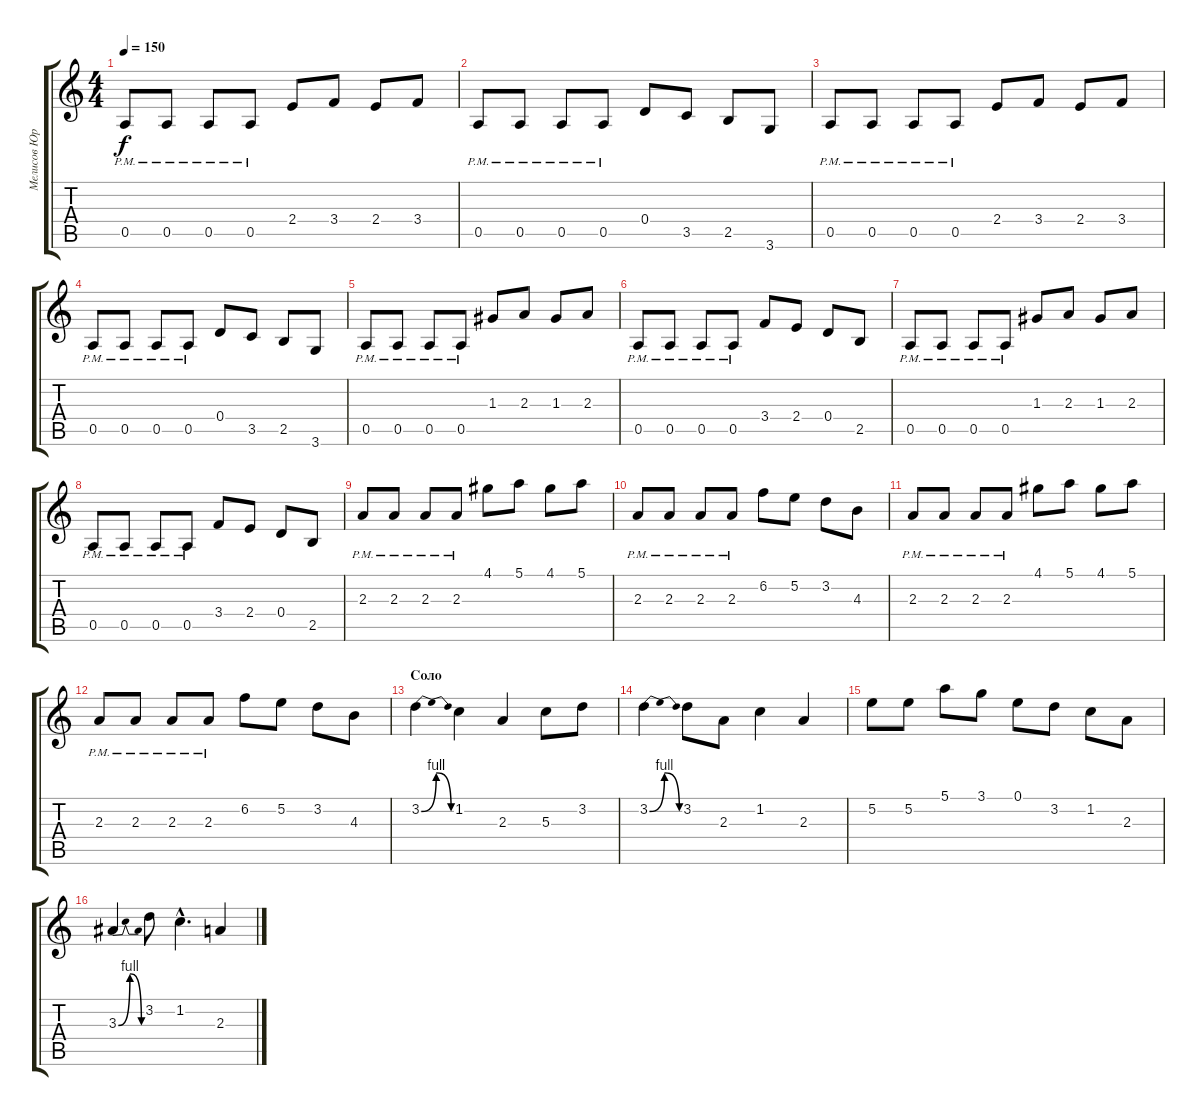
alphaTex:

\track ("Мелисов Юрий" "Мелисов Юр") {instrument distortionguitar}
\staff {score tabs}
\tuning (E4 B3 G3 D3 A2 E2) {hide}
\ts (4 4)
\tempo 150
\clef g2
\ks c
0.5{pm}.8{dy f} 0.5{pm}.8 0.5{pm}.8 0.5{pm}.8 2.4.8 3.4.8 2.4.8 3.4.8 |
0.5{pm}.8 0.5{pm}.8 0.5{pm}.8 0.5{pm}.8 0.4.8 3.5.8 2.5.8 3.6.8 |
0.5{pm}.8 0.5{pm}.8 0.5{pm}.8 0.5{pm}.8 2.4.8 3.4.8 2.4.8 3.4.8 |
0.5{pm}.8 0.5{pm}.8 0.5{pm}.8 0.5{pm}.8 0.4.8 3.5.8 2.5.8 3.6.8 |
0.5{pm}.8 0.5{pm}.8 0.5{pm}.8 0.5{pm}.8 1.3.8 2.3.8 1.3.8 2.3.8 |
0.5{pm}.8 0.5{pm}.8 0.5{pm}.8 0.5{pm}.8 3.4.8 2.4.8 0.4.8 2.5.8 |
0.5{pm}.8 0.5{pm}.8 0.5{pm}.8 0.5{pm}.8 1.3.8 2.3.8 1.3.8 2.3.8 |
0.5{pm}.8 0.5{pm}.8 0.5{pm}.8 0.5{pm}.8 3.4.8 2.4.8 0.4.8 2.5.8 |
2.3{pm}.8 2.3{pm}.8 2.3{pm}.8 2.3{pm}.8 4.1.8 5.1.8 4.1.8 5.1.8 |
2.3{pm}.8 2.3{pm}.8 2.3{pm}.8 2.3{pm}.8 6.2.8 5.2.8 3.2.8 4.3.8 |
2.3{pm}.8 2.3{pm}.8 2.3{pm}.8 2.3{pm}.8 4.1.8 5.1.8 4.1.8 5.1.8 |
2.3{pm}.8 2.3{pm}.8 2.3{pm}.8 2.3{pm}.8 6.2.8 5.2.8 3.2.8 4.3.8 |
\section ("" "Соло")
3.2{be (bendrelease 0 0 10 4 30 4 60 0)}.4 1.2.4 2.3.4 5.3.8 3.2.8 |
3.2{be (bendrelease 0 0 10 4 30 4 60 0)}.4 3.2.8 2.3.8 1.2.4 2.3.4 |
5.2.8 5.2.8 5.1.8 3.1.8 0.1.8 3.2.8 1.2.8 2.3.8 |
3.3{be (bendrelease 0 0 10 4 30 4 60 0)}.4 3.2.8 1.2{hac}.4{d} 2.3.4
